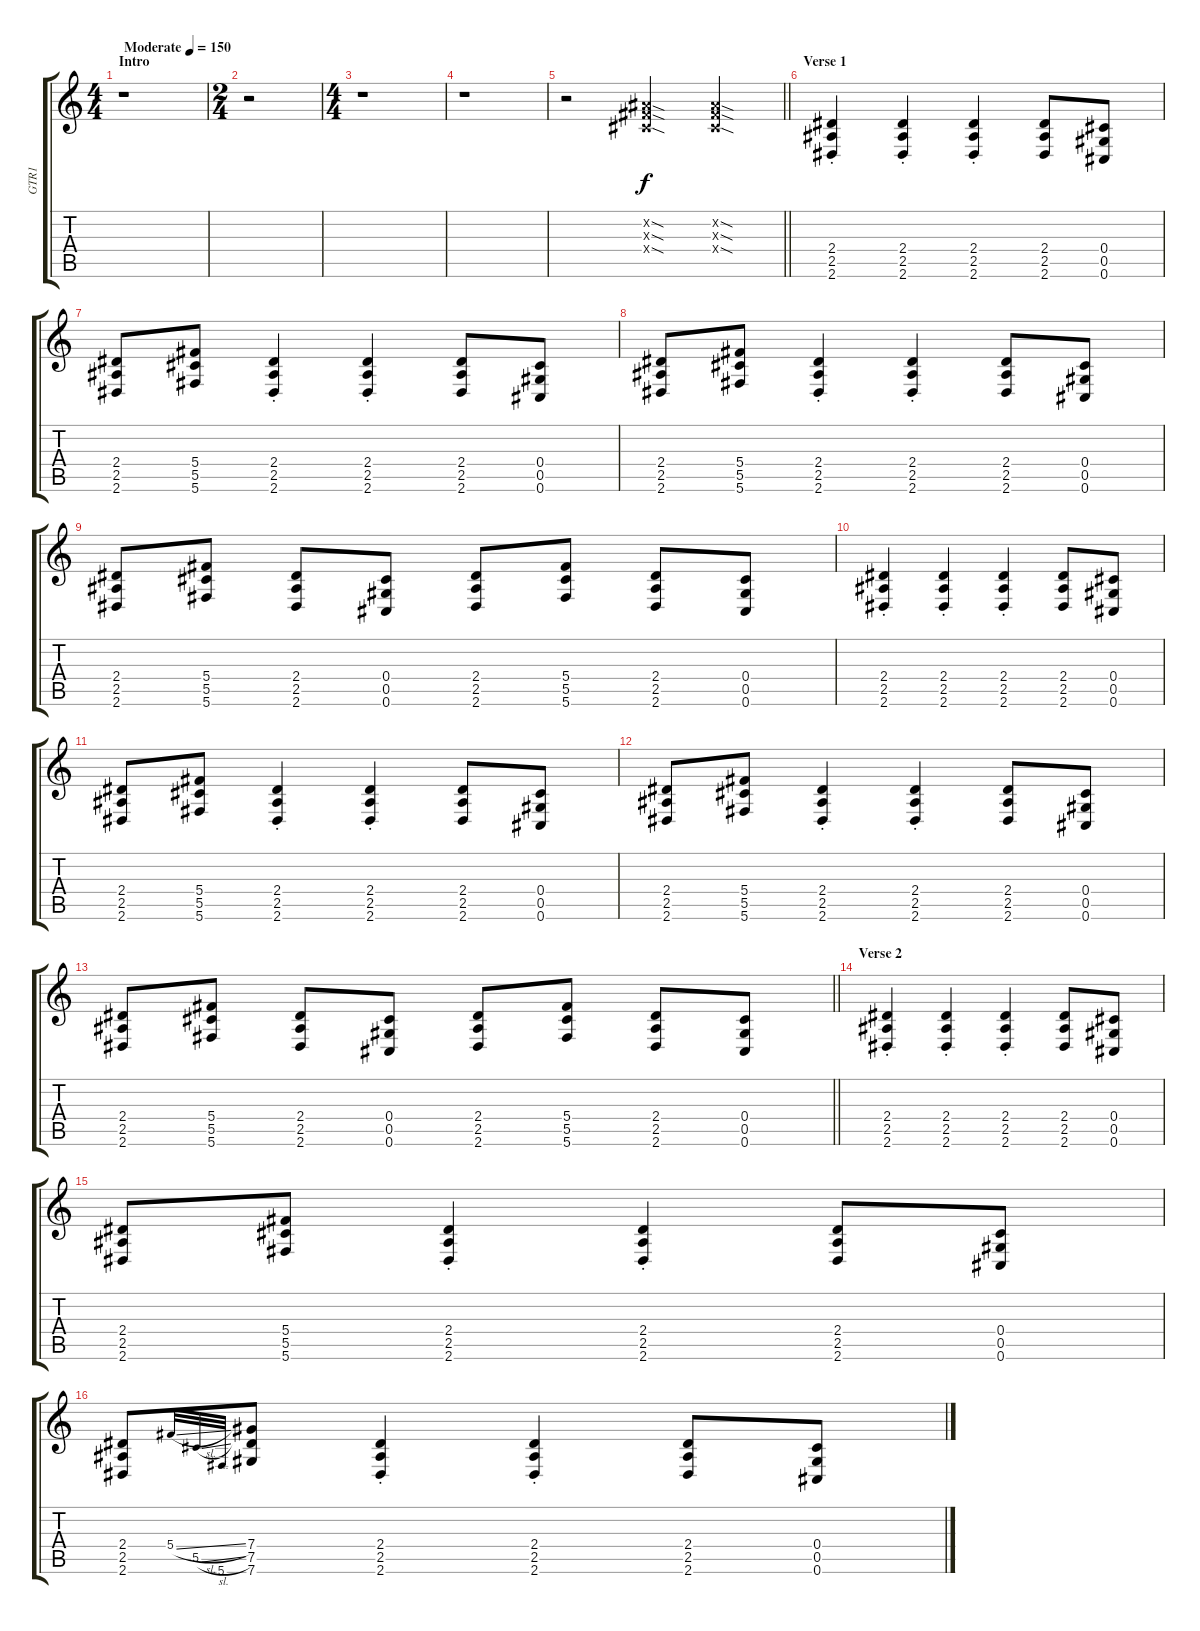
\track ("GTR1" "GTR1") {instrument distortionguitar}
\staff {score tabs}
\tuning (Eb4 Bb3 Gb3 Db3 Ab2 Db2) {hide}
\ts (4 4)
\section ("" "Intro")
\tempo (150 "Moderate")
\clef g2
\ks c
r.1{dy f instrument distortionguitar} |
\ts (2 4)
r.2 |
\ts (4 4)
r.1 |
r.1 |
\barLineRight lightlight
r.2 (0.2{sod x} 0.3{sod x} 0.4{sod x}).4 (0.2{sod x} 0.3{sod x} 0.4{sod x}).4 |
\section ("" "Verse 1")
(2.4{st} 2.5{st} 2.6{st}).4 (2.4{st} 2.5{st} 2.6{st}).4 (2.4{st} 2.5{st} 2.6{st}).4 (2.4 2.5 2.6).8 (0.4 0.5 0.6).8 |
(2.4 2.5 2.6).8 (5.4 5.5 5.6).8 (2.4{st} 2.5{st} 2.6{st}).4 (2.4{st} 2.5{st} 2.6{st}).4 (2.4 2.5 2.6).8 (0.4 0.5 0.6).8 |
(2.4 2.5 2.6).8 (5.4 5.5 5.6).8 (2.4{st} 2.5{st} 2.6{st}).4 (2.4{st} 2.5{st} 2.6{st}).4 (2.4 2.5 2.6).8 (0.4 0.5 0.6).8 |
(2.4 2.5 2.6).8 (5.4 5.5 5.6).8 (2.4 2.5 2.6).8 (0.4 0.5 0.6).8 (2.4 2.5 2.6).8 (5.4 5.5 5.6).8 (2.4 2.5 2.6).8 (0.4 0.5 0.6).8 |
(2.4{st} 2.5{st} 2.6{st}).4 (2.4{st} 2.5{st} 2.6{st}).4 (2.4{st} 2.5{st} 2.6{st}).4 (2.4 2.5 2.6).8 (0.4 0.5 0.6).8 |
(2.4 2.5 2.6).8 (5.4 5.5 5.6).8 (2.4{st} 2.5{st} 2.6{st}).4 (2.4{st} 2.5{st} 2.6{st}).4 (2.4 2.5 2.6).8 (0.4 0.5 0.6).8 |
(2.4 2.5 2.6).8 (5.4 5.5 5.6).8 (2.4{st} 2.5{st} 2.6{st}).4 (2.4{st} 2.5{st} 2.6{st}).4 (2.4 2.5 2.6).8 (0.4 0.5 0.6).8 |
\barLineRight lightlight
(2.4 2.5 2.6).8 (5.4 5.5 5.6).8 (2.4 2.5 2.6).8 (0.4 0.5 0.6).8 (2.4 2.5 2.6).8 (5.4 5.5 5.6).8 (2.4 2.5 2.6).8 (0.4 0.5 0.6).8 |
\section ("" "Verse 2")
(2.4{st} 2.5{st} 2.6{st}).4 (2.4{st} 2.5{st} 2.6{st}).4 (2.4{st} 2.5{st} 2.6{st}).4 (2.4 2.5 2.6).8 (0.4 0.5 0.6).8 |
(2.4 2.5 2.6).8 (5.4 5.5 5.6).8 (2.4{st} 2.5{st} 2.6{st}).4 (2.4{st} 2.5{st} 2.6{st}).4 (2.4 2.5 2.6).8 (0.4 0.5 0.6).8 |
(2.4 2.5 2.6).8 5.4{sl}.32{gr onbeat} 5.5{sl}.32{gr onbeat} 5.6.32{gr onbeat} (7.4 7.5 7.6).8 (2.4{st} 2.5{st} 2.6{st}).4 (2.4{st} 2.5{st} 2.6{st}).4 (2.4 2.5 2.6).8 (0.4 0.5 0.6).8
